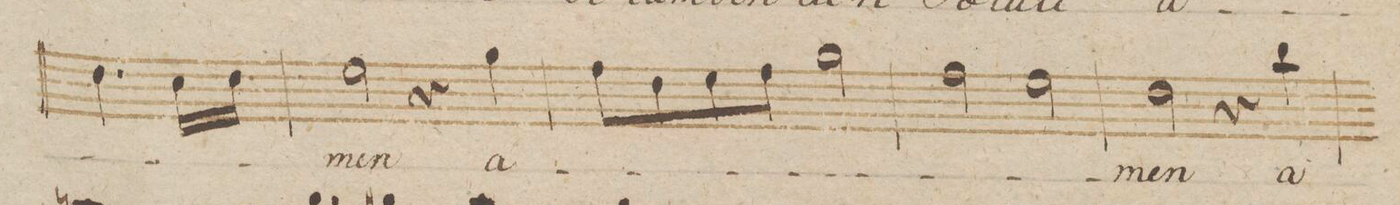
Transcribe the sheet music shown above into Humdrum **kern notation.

**kern	**text	**dynam
*I"Alto.	*	*
*clefC3	*	*
*k[b-]	*	*
*met(c)	*	*
*M4/4	*	*
4.e\	.	.
16d\LL	.	.
16e\JJ	.	.
=225	=225	=225
2f\	-men	.
4r	.	.
4a\	a-	.
=226	=226	=226
8g\L	.	.
8e\	.	.
8f\	.	.
8g\J	.	.
2a\	.	.
=227	=227	=227
2g\	.	.
2f\	.	.
=228	=228	=228
2e\	-men	.
4r	.	.
4cc\	a-	.
=229	=229	=229
*-	*-	*-
